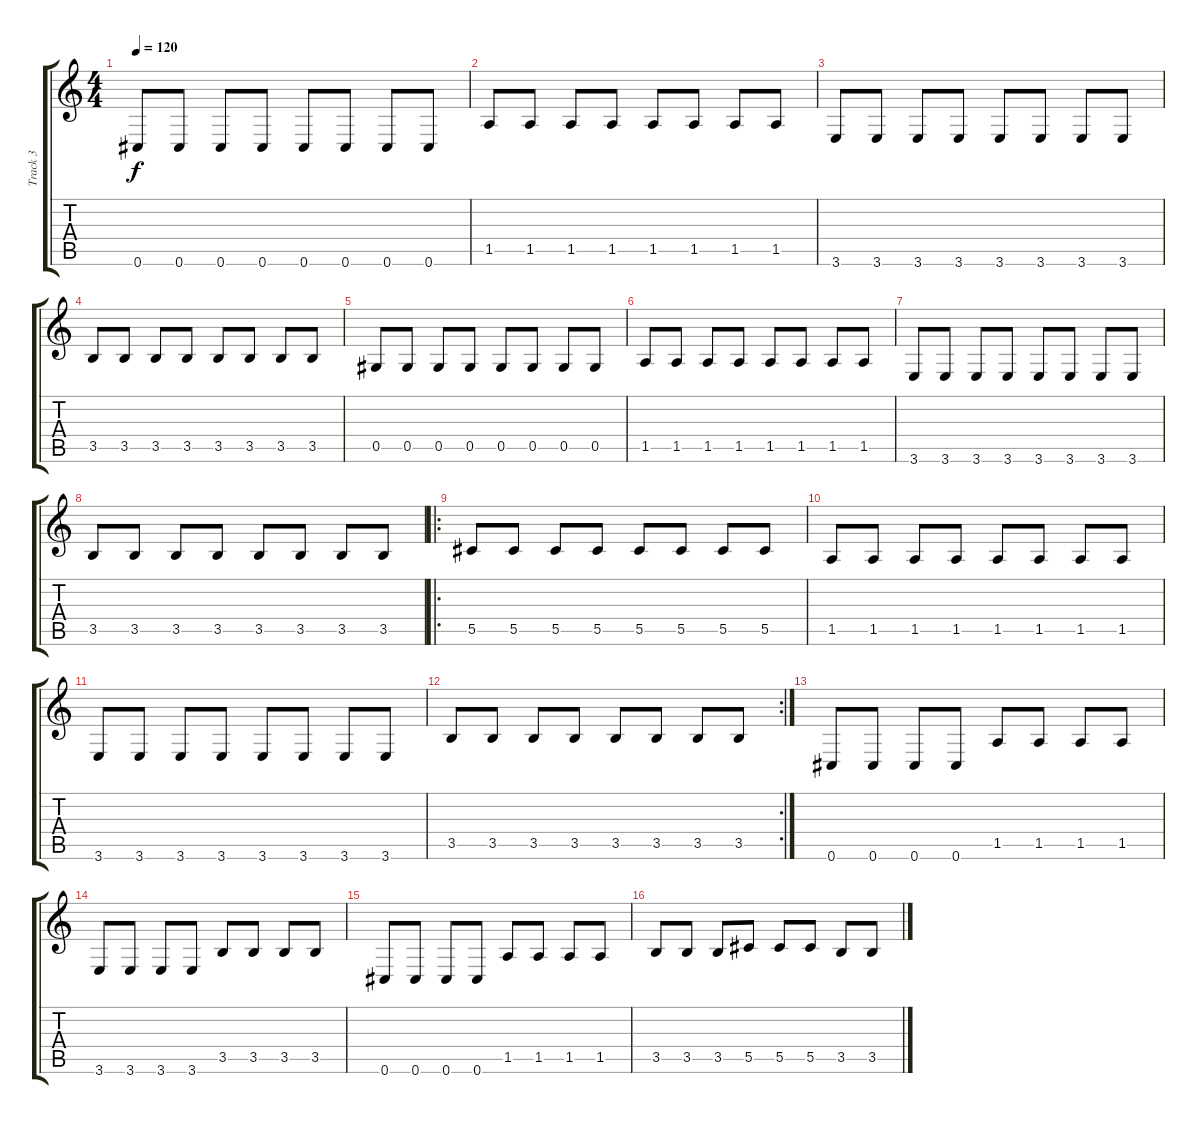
\track ("Track 3" "Track 3") {instrument electricbassfinger}
\staff {score tabs}
\tuning (Eb4 Bb3 Gb3 Db3 Ab2 Db2) {hide}
\ts (4 4)
\tempo 120
\clef g2
\ks c
0.6.8{dy f} 0.6.8 0.6.8 0.6.8 0.6.8 0.6.8 0.6.8 0.6.8 |
1.5.8 1.5.8 1.5.8 1.5.8 1.5.8 1.5.8 1.5.8 1.5.8 |
3.6.8 3.6.8 3.6.8 3.6.8 3.6.8 3.6.8 3.6.8 3.6.8 |
3.5.8 3.5.8 3.5.8 3.5.8 3.5.8 3.5.8 3.5.8 3.5.8 |
0.5.8 0.5.8 0.5.8 0.5.8 0.5.8 0.5.8 0.5.8 0.5.8 |
1.5.8 1.5.8 1.5.8 1.5.8 1.5.8 1.5.8 1.5.8 1.5.8 |
3.6.8 3.6.8 3.6.8 3.6.8 3.6.8 3.6.8 3.6.8 3.6.8 |
3.5.8 3.5.8 3.5.8 3.5.8 3.5.8 3.5.8 3.5.8 3.5.8 |
\ro
5.5.8 5.5.8 5.5.8 5.5.8 5.5.8 5.5.8 5.5.8 5.5.8 |
1.5.8 1.5.8 1.5.8 1.5.8 1.5.8 1.5.8 1.5.8 1.5.8 |
3.6.8 3.6.8 3.6.8 3.6.8 3.6.8 3.6.8 3.6.8 3.6.8 |
\rc 2
3.5.8 3.5.8 3.5.8 3.5.8 3.5.8 3.5.8 3.5.8 3.5.8 |
0.6.8 0.6.8 0.6.8 0.6.8 1.5.8 1.5.8 1.5.8 1.5.8 |
3.6.8 3.6.8 3.6.8 3.6.8 3.5.8 3.5.8 3.5.8 3.5.8 |
0.6.8 0.6.8 0.6.8 0.6.8 1.5.8 1.5.8 1.5.8 1.5.8 |
3.5.8 3.5.8 3.5.8 5.5.8 5.5.8 5.5.8 3.5.8 3.5.8
